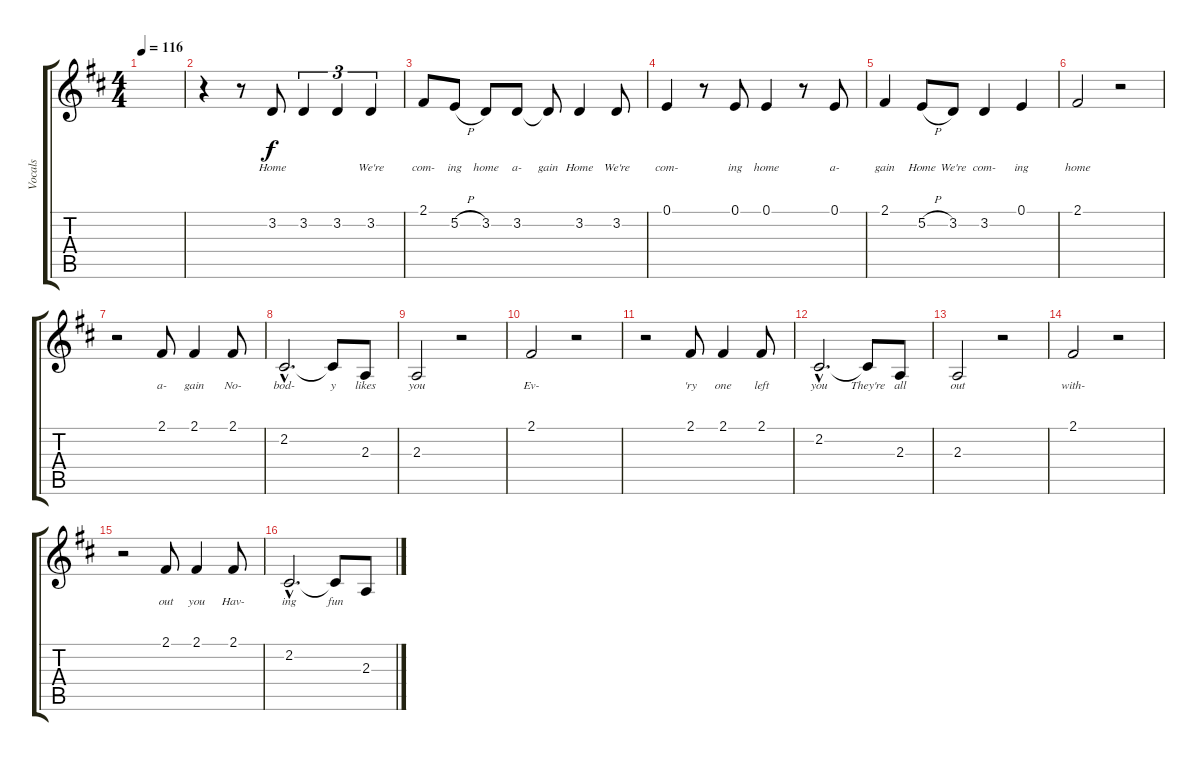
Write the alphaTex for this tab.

\track ("Vocals" "Vocals") {instrument clarinet}
\staff {score tabs}
\tuning (E4 B3 G3 D3 A2 E2) {hide}
\ts (4 4)
\tempo 116
\clef g2
\ks d
|
r.4 r.8 3.2.8{lyrics (0 "Home") lyrics (1 "") lyrics (2 "") lyrics (3 "") lyrics (4 "")} 3.2.4{tu (3 2) lyrics (0 "") lyrics (1 "") lyrics (2 "") lyrics (3 "") lyrics (4 "")} 3.2.4{tu (3 2) lyrics (0 "") lyrics (1 "") lyrics (2 "") lyrics (3 "") lyrics (4 "")} 3.2.4{tu (3 2) lyrics (0 "We're") lyrics (1 "") lyrics (2 "") lyrics (3 "") lyrics (4 "")} |
2.1.8{lyrics (0 "com-") lyrics (1 "") lyrics (2 "") lyrics (3 "") lyrics (4 "")} 5.2{h}.8{lyrics (0 "ing") lyrics (1 "") lyrics (2 "") lyrics (3 "") lyrics (4 "")} 3.2.8{lyrics (0 "home") lyrics (1 "") lyrics (2 "") lyrics (3 "") lyrics (4 "")} 3.2.8{lyrics (0 "a-") lyrics (1 "") lyrics (2 "") lyrics (3 "") lyrics (4 "")} 3.2{t}.8{lyrics (0 "gain") lyrics (1 "") lyrics (2 "") lyrics (3 "") lyrics (4 "")} 3.2.4{lyrics (0 "Home") lyrics (1 "") lyrics (2 "") lyrics (3 "") lyrics (4 "")} 3.2.8{lyrics (0 "We're") lyrics (1 "") lyrics (2 "") lyrics (3 "") lyrics (4 "")} |
0.1.4{lyrics (0 "com-") lyrics (1 "") lyrics (2 "") lyrics (3 "") lyrics (4 "")} r.8 0.1.8{lyrics (0 "ing") lyrics (1 "") lyrics (2 "") lyrics (3 "") lyrics (4 "")} 0.1.4{lyrics (0 "home") lyrics (1 "") lyrics (2 "") lyrics (3 "") lyrics (4 "")} r.8 0.1.8{lyrics (0 "a-") lyrics (1 "") lyrics (2 "") lyrics (3 "") lyrics (4 "")} |
2.1.4{lyrics (0 "gain") lyrics (1 "") lyrics (2 "") lyrics (3 "") lyrics (4 "")} 5.2{h}.8{lyrics (0 "Home") lyrics (1 "") lyrics (2 "") lyrics (3 "") lyrics (4 "")} 3.2.8{lyrics (0 "We're") lyrics (1 "") lyrics (2 "") lyrics (3 "") lyrics (4 "")} 3.2.4{lyrics (0 "com-") lyrics (1 "") lyrics (2 "") lyrics (3 "") lyrics (4 "")} 0.1.4{lyrics (0 "ing") lyrics (1 "") lyrics (2 "") lyrics (3 "") lyrics (4 "")} |
2.1.2{lyrics (0 "home") lyrics (1 "") lyrics (2 "") lyrics (3 "") lyrics (4 "")} r.2 |
r.2 2.1.8{lyrics (0 "a-") lyrics (1 "") lyrics (2 "") lyrics (3 "") lyrics (4 "")} 2.1.4{lyrics (0 "gain") lyrics (1 "") lyrics (2 "") lyrics (3 "") lyrics (4 "")} 2.1.8{lyrics (0 "No-") lyrics (1 "") lyrics (2 "") lyrics (3 "") lyrics (4 "")} |
2.2{hac}.2{d lyrics (0 "bod-") lyrics (1 "") lyrics (2 "") lyrics (3 "") lyrics (4 "")} 2.2{t}.8{lyrics (0 "y") lyrics (1 "") lyrics (2 "") lyrics (3 "") lyrics (4 "")} 2.3.8{lyrics (0 "likes") lyrics (1 "") lyrics (2 "") lyrics (3 "") lyrics (4 "")} |
2.3.2{lyrics (0 "you") lyrics (1 "") lyrics (2 "") lyrics (3 "") lyrics (4 "")} r.2 |
2.1.2{lyrics (0 "Ev-") lyrics (1 "") lyrics (2 "") lyrics (3 "") lyrics (4 "")} r.2 |
r.2 2.1.8{lyrics (0 "'ry") lyrics (1 "") lyrics (2 "") lyrics (3 "") lyrics (4 "")} 2.1.4{lyrics (0 "one") lyrics (1 "") lyrics (2 "") lyrics (3 "") lyrics (4 "")} 2.1.8{lyrics (0 "left") lyrics (1 "") lyrics (2 "") lyrics (3 "") lyrics (4 "")} |
2.2{hac}.2{d lyrics (0 "you") lyrics (1 "") lyrics (2 "") lyrics (3 "") lyrics (4 "")} 2.2{t}.8{lyrics (0 "They're") lyrics (1 "") lyrics (2 "") lyrics (3 "") lyrics (4 "")} 2.3.8{lyrics (0 "all") lyrics (1 "") lyrics (2 "") lyrics (3 "") lyrics (4 "")} |
2.3.2{lyrics (0 "out") lyrics (1 "") lyrics (2 "") lyrics (3 "") lyrics (4 "")} r.2 |
2.1.2{lyrics (0 "with-") lyrics (1 "") lyrics (2 "") lyrics (3 "") lyrics (4 "")} r.2 |
r.2 2.1.8{lyrics (0 "out") lyrics (1 "") lyrics (2 "") lyrics (3 "") lyrics (4 "")} 2.1.4{lyrics (0 "you") lyrics (1 "") lyrics (2 "") lyrics (3 "") lyrics (4 "")} 2.1.8{lyrics (0 "Hav-") lyrics (1 "") lyrics (2 "") lyrics (3 "") lyrics (4 "")} |
2.2{hac}.2{d lyrics (0 "ing") lyrics (1 "") lyrics (2 "") lyrics (3 "") lyrics (4 "")} 2.2{t}.8{lyrics (0 "fun") lyrics (1 "") lyrics (2 "") lyrics (3 "") lyrics (4 "")} 2.3.8
